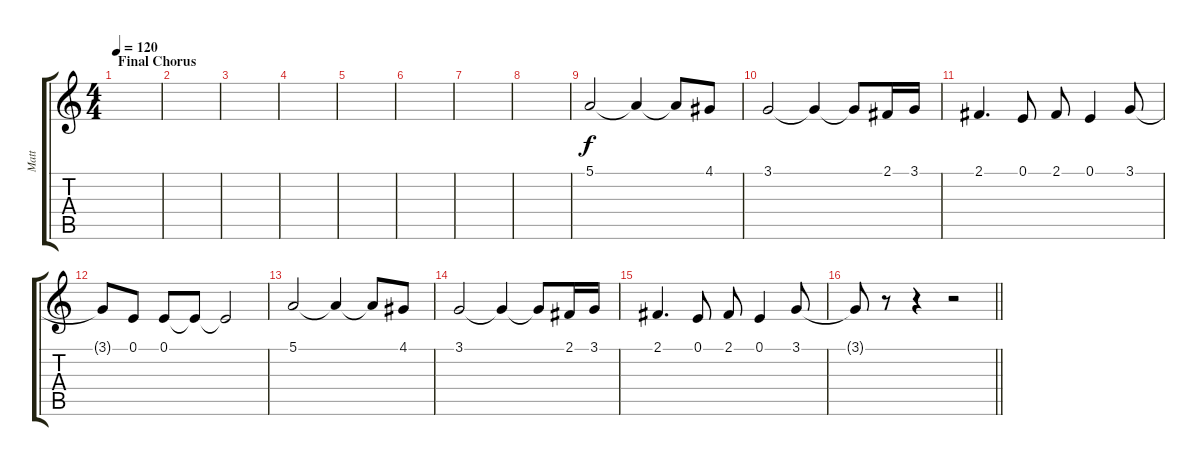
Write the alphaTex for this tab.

\track ("Matt" "Matt") {instrument altosax}
\staff {score tabs}
\tuning (E4 B3 G3 D3 A2 E2) {hide}
\ts (4 4)
\section ("" "Final Chorus")
\tempo 120
\clef g2
\ks c
|
|
|
|
|
|
|
|
5.1.2 5.1{t}.4 5.1{t}.8 4.1.8 |
3.1.2 3.1{t}.4 3.1{t}.8 2.1.16 3.1.16 |
2.1.4{d} 0.1.8 2.1.8 0.1.4 3.1.8 |
3.1{t}.8 0.1.8 0.1.8 0.1{t}.8 0.1{t}.2 |
5.1.2 5.1{t}.4 5.1{t}.8 4.1.8 |
3.1.2 3.1{t}.4 3.1{t}.8 2.1.16 3.1.16 |
2.1.4{d} 0.1.8 2.1.8 0.1.4 3.1.8 |
\barLineRight lightlight
3.1{t}.8 r.8 r.4 r.2
